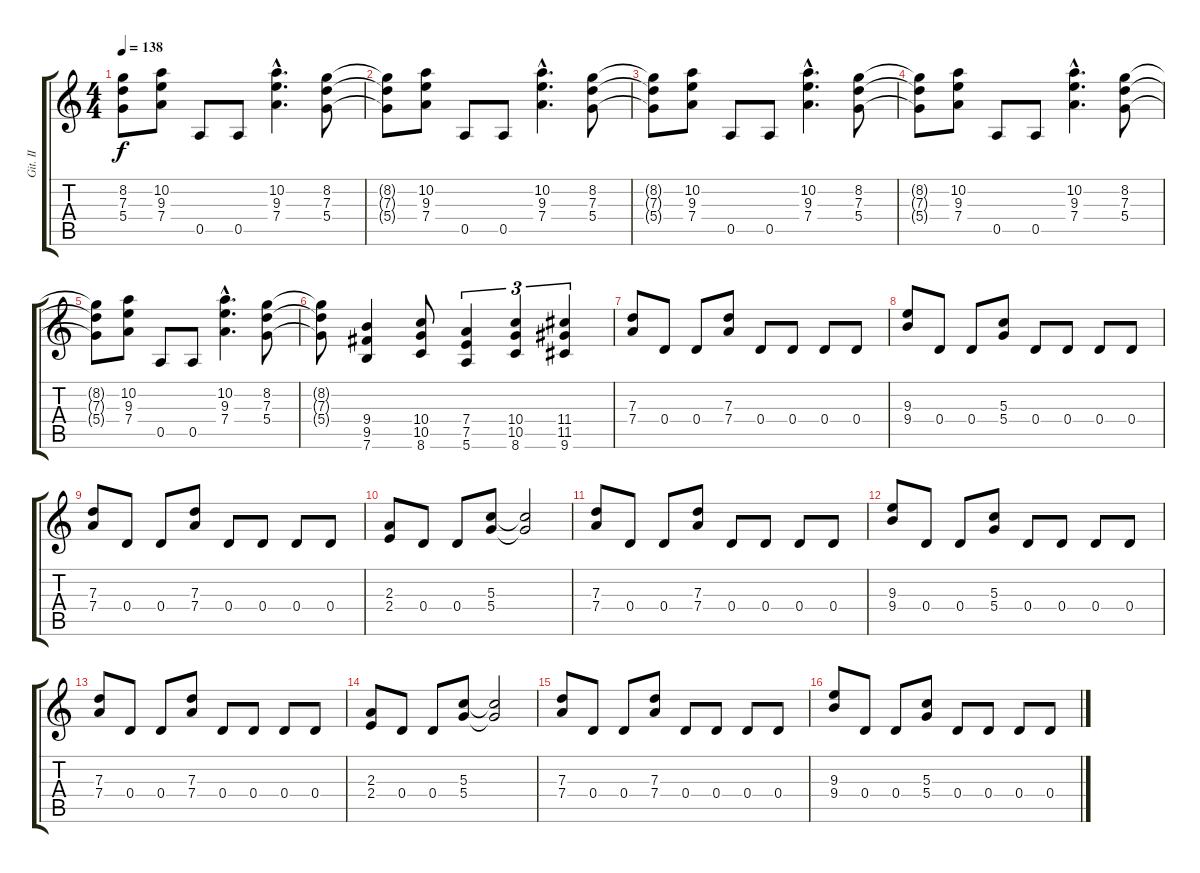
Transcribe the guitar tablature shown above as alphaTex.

\track ("Git. II" "Git. II") {instrument overdrivenguitar}
\staff {score tabs}
\tuning (E4 B3 G3 D3 A2 E2) {hide}
\ts (4 4)
\tempo 138
\clef g2
\ks c
(8.2{t} 7.3{t} 5.4{t}).8{dy f} (10.2 9.3 7.4).8 0.5.8 0.5.8 (10.2{hac} 9.3{hac} 7.4{hac}).4{d} (8.2 7.3 5.4).8 |
(8.2{t} 7.3{t} 5.4{t}).8 (10.2 9.3 7.4).8 0.5.8 0.5.8 (10.2{hac} 9.3{hac} 7.4{hac}).4{d} (8.2 7.3 5.4).8 |
(8.2{t} 7.3{t} 5.4{t}).8 (10.2 9.3 7.4).8 0.5.8 0.5.8 (10.2{hac} 9.3{hac} 7.4{hac}).4{d} (8.2 7.3 5.4).8 |
(8.2{t} 7.3{t} 5.4{t}).8 (10.2 9.3 7.4).8 0.5.8 0.5.8 (10.2{hac} 9.3{hac} 7.4{hac}).4{d} (8.2 7.3 5.4).8 |
(8.2{t} 7.3{t} 5.4{t}).8 (10.2 9.3 7.4).8 0.5.8 0.5.8 (10.2{hac} 9.3{hac} 7.4{hac}).4{d} (8.2 7.3 5.4).8 |
(8.2{t} 7.3{t} 5.4{t}).8 (9.4 9.5 7.6).4 (10.4 10.5 8.6).8 (7.4 7.5 5.6).4{tu (3 2)} (10.4 10.5 8.6).4{tu (3 2)} (11.4 11.5 9.6).4{tu (3 2)} |
(7.3 7.4).8 0.4.8 0.4.8 (7.3 7.4).8 0.4.8 0.4.8 0.4.8 0.4.8 |
(9.3 9.4).8 0.4.8 0.4.8 (5.3 5.4).8 0.4.8 0.4.8 0.4.8 0.4.8 |
(7.3 7.4).8 0.4.8 0.4.8 (7.3 7.4).8 0.4.8 0.4.8 0.4.8 0.4.8 |
(2.3 2.4).8 0.4.8 0.4.8 (5.3 5.4).8 (5.3{t} 5.4{t}).2 |
(7.3 7.4).8 0.4.8 0.4.8 (7.3 7.4).8 0.4.8 0.4.8 0.4.8 0.4.8 |
(9.3 9.4).8 0.4.8 0.4.8 (5.3 5.4).8 0.4.8 0.4.8 0.4.8 0.4.8 |
(7.3 7.4).8 0.4.8 0.4.8 (7.3 7.4).8 0.4.8 0.4.8 0.4.8 0.4.8 |
(2.3 2.4).8 0.4.8 0.4.8 (5.3 5.4).8 (5.3{t} 5.4{t}).2 |
(7.3 7.4).8 0.4.8 0.4.8 (7.3 7.4).8 0.4.8 0.4.8 0.4.8 0.4.8 |
(9.3 9.4).8 0.4.8 0.4.8 (5.3 5.4).8 0.4.8 0.4.8 0.4.8 0.4.8
